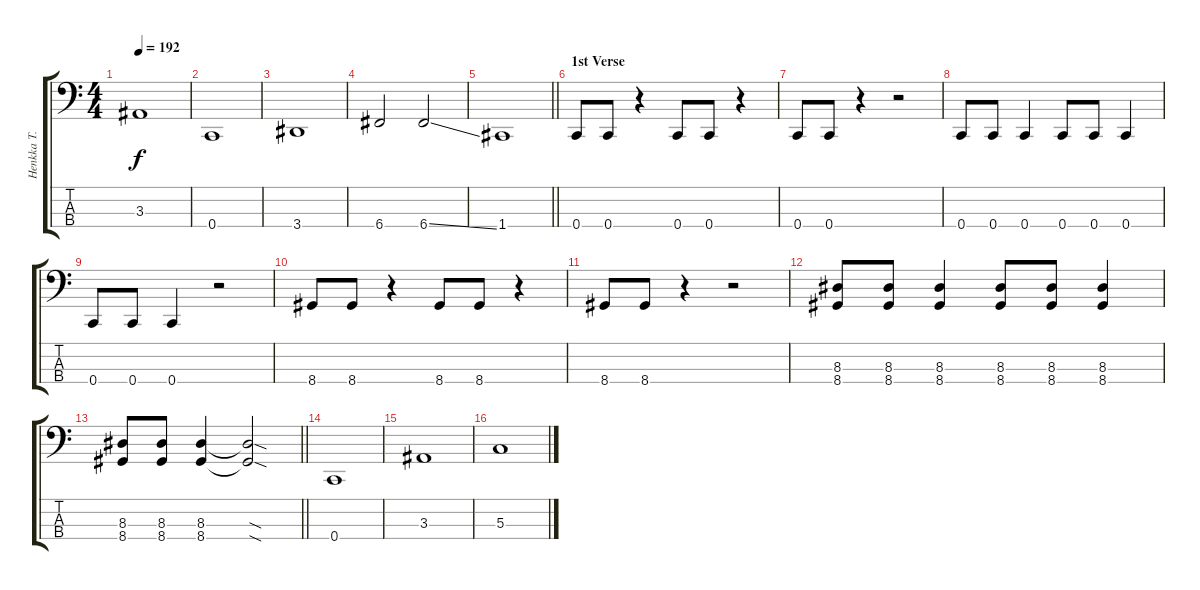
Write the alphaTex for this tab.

\track ("Henkka T. Blacksmith" "Henkka T. ") {instrument electricbasspick}
\staff {score tabs}
\tuning (F2 C2 G1 C1) {hide}
\ts (4 4)
\tempo 192
\clef f4
\ks c
3.3.1{dy f} |
0.4.1 |
3.4.1 |
6.4.2 6.4{ss}.2 |
\barLineRight lightlight
1.4.1 |
\section ("" "1st Verse")
0.4.8 0.4.8 r.4 0.4.8 0.4.8 r.4 |
0.4.8 0.4.8 r.4 r.2 |
0.4.8 0.4.8 0.4.4 0.4.8 0.4.8 0.4.4 |
0.4.8 0.4.8 0.4.4 r.2 |
8.4.8 8.4.8 r.4 8.4.8 8.4.8 r.4 |
8.4.8 8.4.8 r.4 r.2 |
(8.3 8.4).8 (8.3 8.4).8 (8.3 8.4).4 (8.3 8.4).8 (8.3 8.4).8 (8.3 8.4).4 |
\barLineRight lightlight
(8.3 8.4).8 (8.3 8.4).8 (8.3 8.4).4 (8.3{sod t} 8.4{sod t}).2 |
0.4.1 |
3.3.1 |
5.3.1
